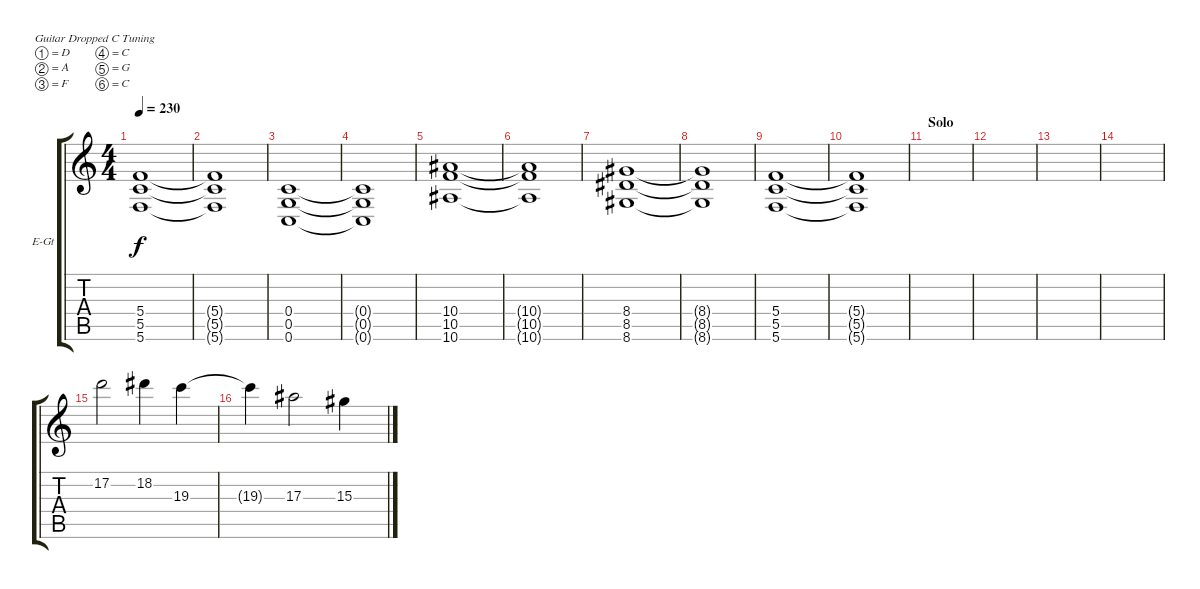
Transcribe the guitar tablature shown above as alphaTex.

\defaultSystemsLayout 4
\bracketExtendMode groupsimilarinstruments
\firstSystemTrackNameOrientation horizontal
\otherSystemsTrackNameOrientation horizontal
\track ("Electric Guitar" "E-Gt") {instrument distortionguitar}
\staff {score tabs}
\tuning (D4 A3 F3 C3 G2 C2)
\ts (4 4)
\tempo 230
\clef g2
\ks c
(5.6 5.5 5.4).1{dy f} |
(5.4{t} 5.5{t} 5.6{t}).1 |
(0.6 0.5 0.4).1 |
(0.4{t} 0.5{t} 0.6{t}).1 |
(10.6 10.5 10.4).1 |
(10.4{t} 10.5{t} 10.6{t}).1 |
(8.6 8.5 8.4).1 |
(8.4{t} 8.5{t} 8.6{t}).1 |
(5.6 5.5 5.4).1 |
(5.4{t} 5.5{t} 5.6{t}).1 |
\section ("" "Solo")
|
|
|
|
17.2.2 18.2.4 19.3.4 |
19.3{t}.4 17.3.2 15.3.4
